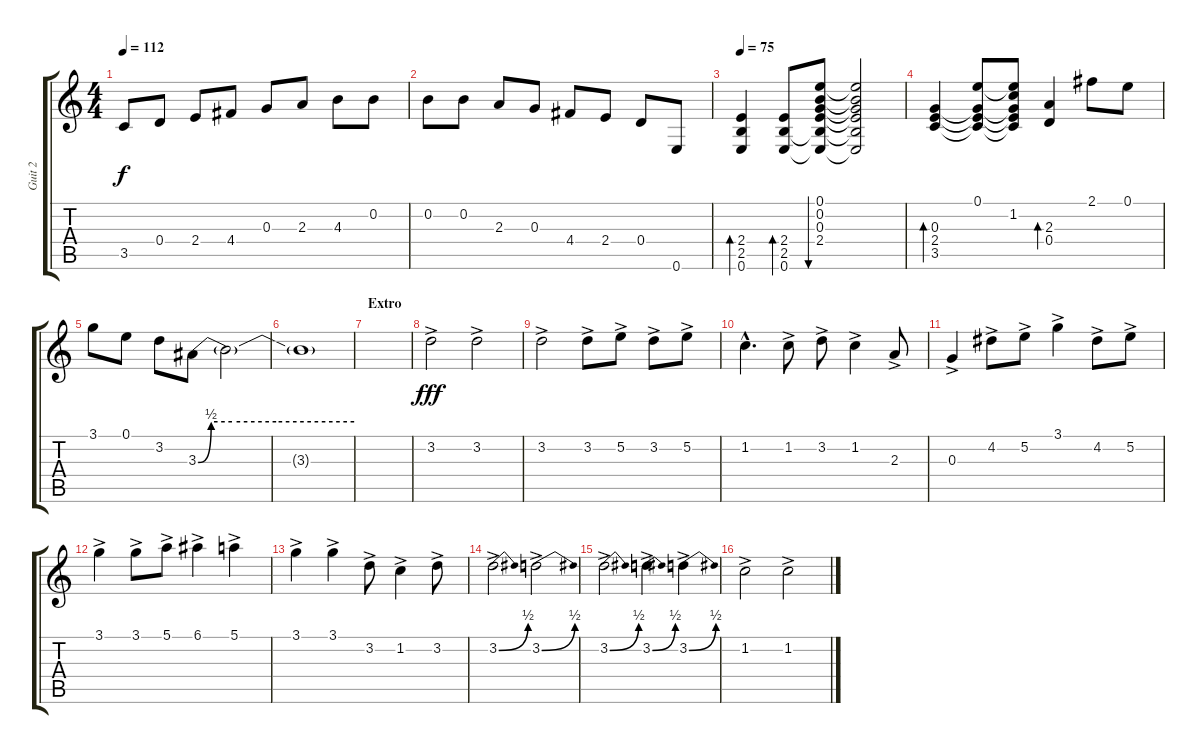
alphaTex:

\track ("Guit 2" "Guit 2") {instrument electricguitarjazz}
\staff {score tabs}
\tuning (E4 B3 G3 D3 A2 E2) {hide}
\ts (4 4)
\tempo 112
\clef g2
\ks c
3.5.8{dy f} 0.4.8 2.4.8 4.4.8 0.3.8 2.3.8 4.3.8 0.2.8 |
0.2.8 0.2.8 2.3.8 0.3.8 4.4.8 2.4.8 0.4.8 0.6.8 |
\tempo 75
(2.4 2.5 0.6).4{bd 60} (2.4 2.5 0.6).8{bd 60} (0.1 0.2 0.3 2.4 2.5{t} 0.6{t}).8{bu 60} (0.1{t} 0.2{t} 0.3{t} 2.4{t} 2.5{t} 0.6{t}).2 |
(0.3 2.4 3.5).4{bd 60} (0.1 0.3{t} 2.4{t} 3.5{t}).8 (0.1{t} 1.2 0.3{t} 2.4{t} 3.5{t}).8 (2.3 0.4).4{bd 60} 2.1.8 0.1.8 |
3.1.8 0.1.8 3.2.8 3.3{be (custom 0 0 5 2 13 2 30 2 60 2)}.8 3.3{t}.2 |
3.3{t}.1 |
\section ("" "Extro")
|
3.2{ac}.2{dy fff} 3.2{ac}.2 |
3.2{ac}.2 3.2{ac}.8 5.2{ac}.8 3.2{ac}.8 5.2{ac}.8 |
1.2{hac}.4{d} 1.2{ac}.8 3.2{ac}.8 1.2{ac}.4 2.3{ac}.8 |
0.3{ac}.4 4.2{ac}.8 5.2{ac}.8 3.1{ac}.4 4.2{ac}.8 5.2{ac}.8 |
3.1{ac}.4 3.1{ac}.8 5.1{ac}.8 6.1{ac}.4 5.1{ac}.4 |
3.1{ac}.4 3.1{ac}.4 3.2{ac}.8 1.2{ac}.4 3.2{ac}.8 |
3.2{be (bend 0 0 60 2) ac}.2 3.2{be (bend 0 0 60 2) ac}.2 |
3.2{be (bend 0 0 60 2) ac}.2 3.2{be (bend 0 0 60 2) ac}.4 3.2{be (bend 0 0 60 2) ac}.4 |
1.2{ac}.2 1.2{ac}.2
